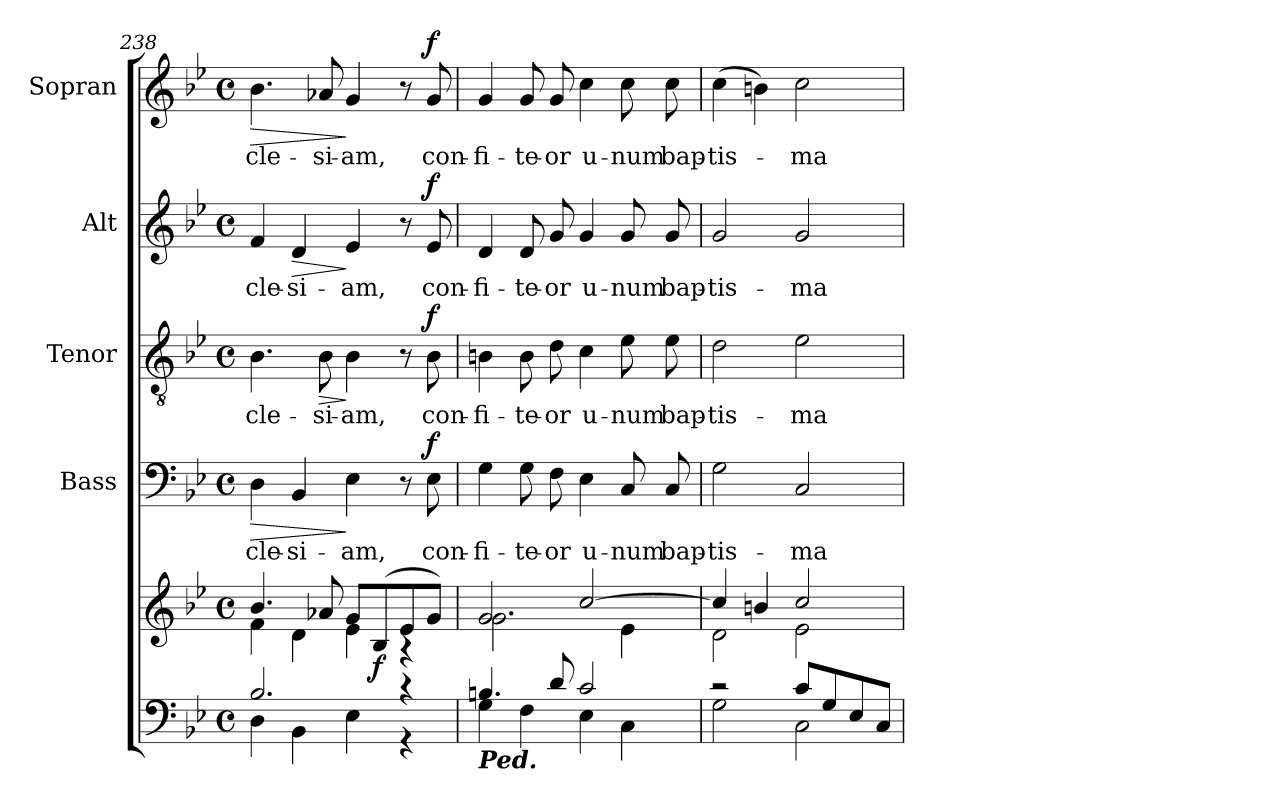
**kern	**kern	**dynam	**kern	**text	**dynam	**kern	**text	**dynam	**kern	**text	**dynam	**kern	**text	**dynam
*part5	*part5	*part5	*part4	*part4	*part4	*part3	*part3	*part3	*part2	*part2	*part2	*part1	*part1	*part1
*staff6	*staff5	*staff5/6	*staff4	*staff4	*staff4	*staff3	*staff3	*staff3	*staff2	*staff2	*staff2	*staff1	*staff1	*staff1
*	*	*	*I"Bass	*	*	*I"Tenor	*	*	*I"Alt	*	*	*I"Sopran	*	*
*	*	*	*I'B.	*	*	*I'T.	*	*	*I'A.	*	*	*I'S.	*	*
*clefF4	*clefG2	*	*clefF4	*	*	*clefGv2	*	*	*clefG2	*	*	*clefG2	*	*
*k[b-e-]	*k[b-e-]	*	*k[b-e-]	*	*	*k[b-e-]	*	*	*k[b-e-]	*	*	*k[b-e-]	*	*
*B-:	*B-:	*	*B-:	*	*	*B-:	*	*	*B-:	*	*	*B-:	*	*
*M4/4	*M4/4	*	*M4/4	*	*	*M4/4	*	*	*M4/4	*	*	*M4/4	*	*
*met(c)	*met(c)	*	*met(c)	*	*	*met(c)	*	*	*met(c)	*	*	*met(c)	*	*
=238	=238	=238	=238	=238	=238	=238	=238	=238	=238	=238	=238	=238	=238	=238
*^	*^	*	*	*	*	*	*	*	*	*	*	*	*	*
!	!	!	!	!	!	!LO:LY:b	!LO:HP:b	!	!LO:LY:b	!	!	!LO:LY:b	!	!	!LO:LY:b	!LO:HP:b
2.B-/	4D\	4.b-/	4f\	.	4D\	-cle-	>	4.B-\	-cle-	.	4f/	-cle-	.	4.b-\	-cle-	>
!	!	!	!	!	!	!LO:LY:b	!	!	!	!	!	!LO:LY:b	!LO:HP:b	!	!	!
.	4BB-\	.	4d\	.	4BB-/	-si-	.	.	.	.	4d/	-si-	>	.	.	.
!	!	!	!	!	!	!	!	!	!LO:LY:b	!LO:HP:b	!	!	!	!	!LO:LY:b	!
.	.	8a-X/	.	.	.	.	.	8B-\	-si-	>	.	.	.	8a-X/	-si-	.
!	!	!	!	!	!	!LO:LY:b	!	!	!LO:LY:b	!	!	!LO:LY:b	!	!	!LO:LY:b	!
.	4E-\	8g/L	4e-\	.	4E-\	-am,	]	4B-\	-am,	]	4e-/	-am,	]	4g/	-am,	]
!	!	!	!	!LO:DY:b	!	!	!	!	!	!	!	!	!	!	!	!
.	.	(>8B-/	.	f	.	.	.	.	.	.	.	.	.	.	.	.
4r	4r	8e-/	4rG	.	8r	.	.	8r	.	.	8r	.	.	8r	.	.
!	!	!	!	!	!	!LO:LY:b	!LO:DY:a	!	!LO:LY:b	!LO:DY:a	!	!LO:LY:b	!LO:DY:a	!	!LO:LY:b	!LO:DY:a
.	.	8g/J)	.	.	8E-\	con-	f	8B-\	con-	f	8e-/	con-	f	8g/	con-	f
!!LO:PB:g=z
=239	=239	=239	=239	=239	=239	=239	=239	=239	=239	=239	=239	=239	=239	=239	=239	=239
!LO:TX:b:Bi:t=Ped.	!	!	!	!	!	!	!	!	!	!	!	!	!	!	!	!
!	!	!	!	!	!	!LO:LY:b	!	!	!LO:LY:b	!	!	!LO:LY:b	!	!	!LO:LY:b	!
4.Bn/	4G\	2g/	2.g\	.	4G\	-fi-	.	4Bn\	-fi-	.	4d/	-fi-	.	4g/	-fi-	.
!	!	!	!	!	!	!LO:LY:b	!	!	!LO:LY:b	!	!	!LO:LY:b	!	!	!LO:LY:b	!
.	4F\	.	.	.	8G\	-te-	.	8B\	-te-	.	8d/	-te-	.	8g/	-te-	.
!	!	!	!	!	!	!LO:LY:b	!	!	!LO:LY:b	!	!	!LO:LY:b	!	!	!LO:LY:b	!
8d/	.	.	.	.	8F\	-or	.	8d\	-or	.	8g/	-or	.	8g/	-or	.
!	!	!	!	!	!	!LO:LY:b	!	!	!LO:LY:b	!	!	!LO:LY:b	!	!	!LO:LY:b	!
2c/	4E-\	[>2cc/	.	.	4E-\	u-	.	4c\	u-	.	4g/	u-	.	4cc\	u-	.
!	!	!	!	!	!	!LO:LY:b	!	!	!LO:LY:b	!	!	!LO:LY:b	!	!	!LO:LY:b	!
.	4C\	.	4e-\	.	8C/	-num	.	8e-\	-num	.	8g/	-num	.	8cc\	-num	.
!	!	!	!	!	!	!LO:LY:b	!	!	!LO:LY:b	!	!	!LO:LY:b	!	!	!LO:LY:b	!
.	.	.	.	.	8C/	bap-	.	8e-\	bap-	.	8g/	bap-	.	8cc\	bap-	.
=240	=240	=240	=240	=240	=240	=240	=240	=240	=240	=240	=240	=240	=240	=240	=240	=240
!	!	!	!	!	!	!LO:LY:b	!	!	!LO:LY:b	!	!	!LO:LY:b	!	!	!LO:LY:b	!
2rc	2G\	4cc/]	2d\	.	2G\	-tis-	.	2d\	-tis-	.	2g/	-tis-	.	(>4cc\	-tis-	.
.	.	4bn/	.	.	.	.	.	.	.	.	.	.	.	4bn\)	.	.
!	!	!	!	!	!	!LO:LY:b	!	!	!LO:LY:b	!	!	!LO:LY:b	!	!	!LO:LY:b	!
8c/L	2C\	2cc/	2e-\	.	2C/	-ma	.	2e-\	-ma	.	2g/	-ma	.	2cc\	-ma	.
8G/	.	.	.	.	.	.	.	.	.	.	.	.	.	.	.	.
8E-/	.	.	.	.	.	.	.	.	.	.	.	.	.	.	.	.
8C/J	.	.	.	.	.	.	.	.	.	.	.	.	.	.	.	.
*v	*v	*	*	*	*	*	*	*	*	*	*	*	*	*	*	*
*	*v	*v	*	*	*	*	*	*	*	*	*	*	*	*	*
=	=	=	=	=	=	=	=	=	=	=	=	=	=	=
*-	*-	*-	*-	*-	*-	*-	*-	*-	*-	*-	*-	*-	*-	*-
